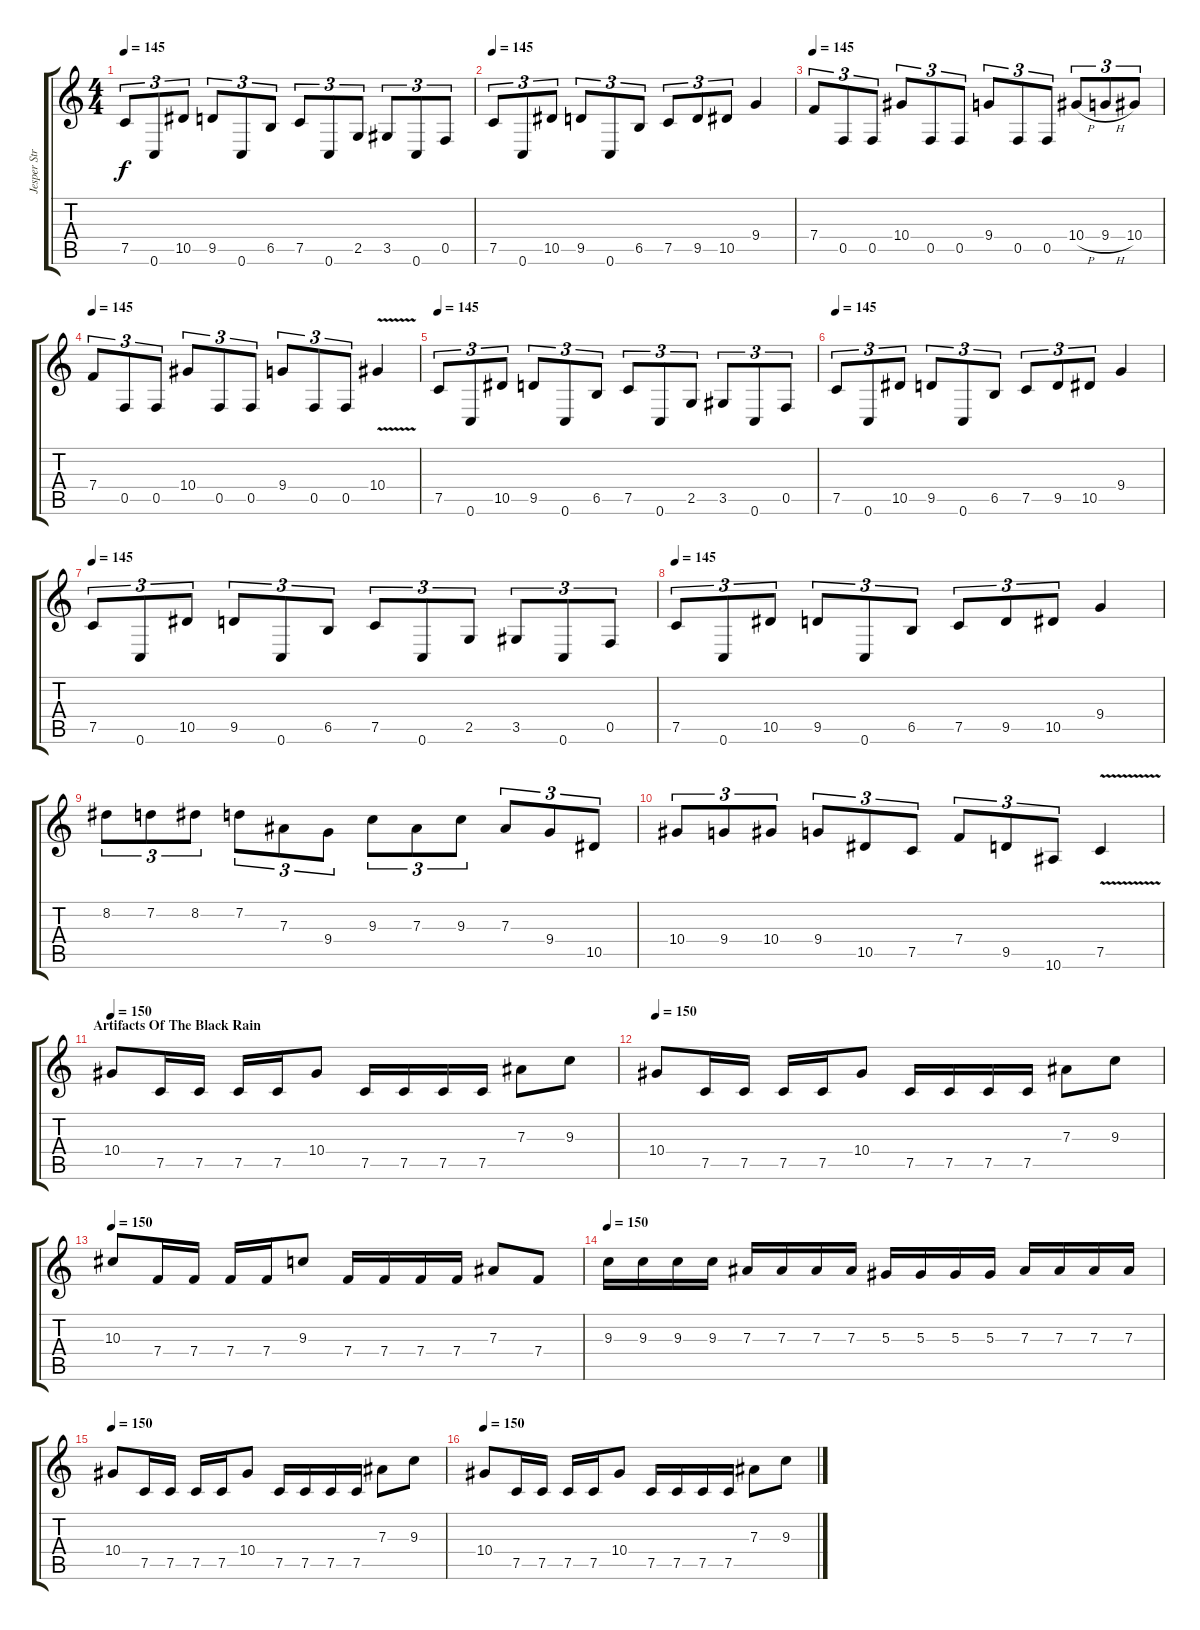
\track ("Jesper Stromblad" "Jesper Str") {instrument overdrivenguitar}
\staff {score tabs}
\tuning (C4 G3 Eb3 Bb2 F2 C2) {hide}
\ts (4 4)
\tempo 145
\clef g2
\ks c
7.5.8{tu (3 2) dy f} 0.6.8{tu (3 2)} 10.5.8{tu (3 2)} 9.5.8{tu (3 2)} 0.6.8{tu (3 2)} 6.5.8{tu (3 2)} 7.5.8{tu (3 2)} 0.6.8{tu (3 2)} 2.5.8{tu (3 2)} 3.5.8{tu (3 2)} 0.6.8{tu (3 2)} 0.5.8{tu (3 2)} |
\tempo 145
7.5.8{tu (3 2)} 0.6.8{tu (3 2)} 10.5.8{tu (3 2)} 9.5.8{tu (3 2)} 0.6.8{tu (3 2)} 6.5.8{tu (3 2)} 7.5.8{tu (3 2)} 9.5.8{tu (3 2)} 10.5.8{tu (3 2)} 9.4.4 |
\tempo 145
7.4.8{tu (3 2)} 0.5.8{tu (3 2)} 0.5.8{tu (3 2)} 10.4.8{tu (3 2)} 0.5.8{tu (3 2)} 0.5.8{tu (3 2)} 9.4.8{tu (3 2)} 0.5.8{tu (3 2)} 0.5.8{tu (3 2)} 10.4{h}.8{tu (3 2)} 9.4{h}.8{tu (3 2)} 10.4.8{tu (3 2)} |
\tempo 145
7.4.8{tu (3 2)} 0.5.8{tu (3 2)} 0.5.8{tu (3 2)} 10.4.8{tu (3 2)} 0.5.8{tu (3 2)} 0.5.8{tu (3 2)} 9.4.8{tu (3 2)} 0.5.8{tu (3 2)} 0.5.8{tu (3 2)} 10.4{v}.4 |
\tempo 145
7.5.8{tu (3 2)} 0.6.8{tu (3 2)} 10.5.8{tu (3 2)} 9.5.8{tu (3 2)} 0.6.8{tu (3 2)} 6.5.8{tu (3 2)} 7.5.8{tu (3 2)} 0.6.8{tu (3 2)} 2.5.8{tu (3 2)} 3.5.8{tu (3 2)} 0.6.8{tu (3 2)} 0.5.8{tu (3 2)} |
\tempo 145
7.5.8{tu (3 2)} 0.6.8{tu (3 2)} 10.5.8{tu (3 2)} 9.5.8{tu (3 2)} 0.6.8{tu (3 2)} 6.5.8{tu (3 2)} 7.5.8{tu (3 2)} 9.5.8{tu (3 2)} 10.5.8{tu (3 2)} 9.4.4 |
\tempo 145
7.5.8{tu (3 2)} 0.6.8{tu (3 2)} 10.5.8{tu (3 2)} 9.5.8{tu (3 2)} 0.6.8{tu (3 2)} 6.5.8{tu (3 2)} 7.5.8{tu (3 2)} 0.6.8{tu (3 2)} 2.5.8{tu (3 2)} 3.5.8{tu (3 2)} 0.6.8{tu (3 2)} 0.5.8{tu (3 2)} |
\tempo 145
7.5.8{tu (3 2)} 0.6.8{tu (3 2)} 10.5.8{tu (3 2)} 9.5.8{tu (3 2)} 0.6.8{tu (3 2)} 6.5.8{tu (3 2)} 7.5.8{tu (3 2)} 9.5.8{tu (3 2)} 10.5.8{tu (3 2)} 9.4.4 |
8.2.8{tu (3 2)} 7.2.8{tu (3 2)} 8.2.8{tu (3 2)} 7.2.8{tu (3 2)} 7.3.8{tu (3 2)} 9.4.8{tu (3 2)} 9.3.8{tu (3 2)} 7.3.8{tu (3 2)} 9.3.8{tu (3 2)} 7.3.8{tu (3 2)} 9.4.8{tu (3 2)} 10.5.8{tu (3 2)} |
10.4.8{tu (3 2)} 9.4.8{tu (3 2)} 10.4.8{tu (3 2)} 9.4.8{tu (3 2)} 10.5.8{tu (3 2)} 7.5.8{tu (3 2)} 7.4.8{tu (3 2)} 9.5.8{tu (3 2)} 10.6.8{tu (3 2)} 7.5{v}.4 |
\section ("" "Artifacts Of The Black Rain")
\tempo 150
10.4.8 7.5.16 7.5.16 7.5.16 7.5.16 10.4.8 7.5.16 7.5.16 7.5.16 7.5.16 7.3.8 9.3.8 |
\tempo 150
10.4.8 7.5.16 7.5.16 7.5.16 7.5.16 10.4.8 7.5.16 7.5.16 7.5.16 7.5.16 7.3.8 9.3.8 |
\tempo 150
10.3.8 7.4.16 7.4.16 7.4.16 7.4.16 9.3.8 7.4.16 7.4.16 7.4.16 7.4.16 7.3.8 7.4.8 |
\tempo 150
9.3.16 9.3.16 9.3.16 9.3.16 7.3.16 7.3.16 7.3.16 7.3.16 5.3.16 5.3.16 5.3.16 5.3.16 7.3.16 7.3.16 7.3.16 7.3.16 |
\tempo 150
10.4.8 7.5.16 7.5.16 7.5.16 7.5.16 10.4.8 7.5.16 7.5.16 7.5.16 7.5.16 7.3.8 9.3.8 |
\tempo 150
10.4.8 7.5.16 7.5.16 7.5.16 7.5.16 10.4.8 7.5.16 7.5.16 7.5.16 7.5.16 7.3.8 9.3.8
